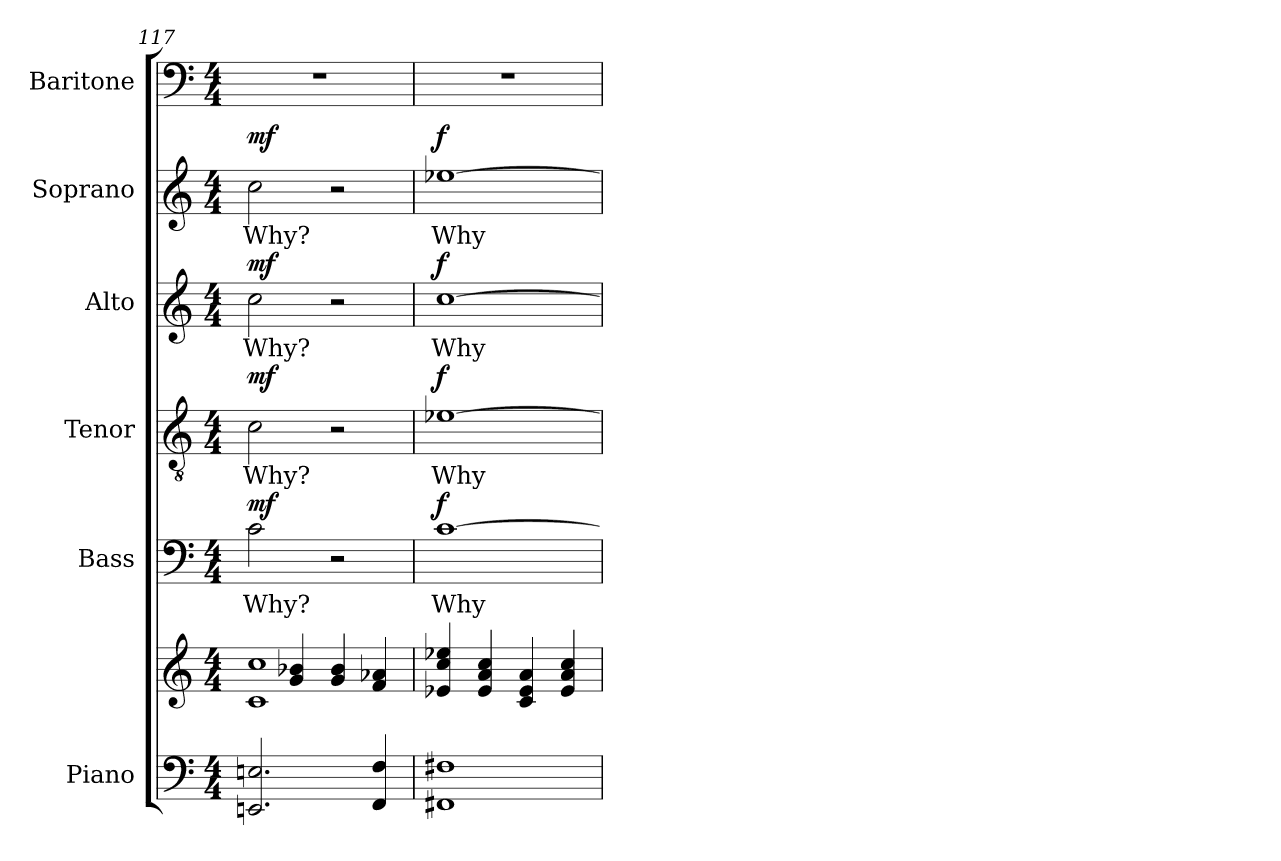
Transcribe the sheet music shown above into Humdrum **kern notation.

**kern	**kern	**kern	**text	**dynam	**kern	**text	**dynam	**kern	**text	**dynam	**kern	**text	**dynam	**kern
*part6	*part6	*part5	*part5	*part5	*part4	*part4	*part4	*part3	*part3	*part3	*part2	*part2	*part2	*part1
*staff7	*staff6	*staff5	*staff5	*staff5	*staff4	*staff4	*staff4	*staff3	*staff3	*staff3	*staff2	*staff2	*staff2	*staff1
*I"Piano	*	*I"Bass	*	*	*I"Tenor	*	*	*I"Alto	*	*	*I"Soprano	*	*	*I"Baritone
*	*	*I'B	*	*	*I'T	*	*	*I'A	*	*	*I'S	*	*	*
*clefF4	*clefG2	*clefF4	*	*	*clefGv2	*	*	*clefG2	*	*	*clefG2	*	*	*clefF4
*k[]	*k[]	*k[]	*	*	*k[]	*	*	*k[]	*	*	*k[]	*	*	*k[]
*C:	*C:	*C:	*	*	*C:	*	*	*C:	*	*	*C:	*	*	*C:
*M4/4	*M4/4	*M4/4	*	*	*M4/4	*	*	*M4/4	*	*	*M4/4	*	*	*M4/4
=117	=117	=117	=117	=117	=117	=117	=117	=117	=117	=117	=117	=117	=117	=117
*	*^	*	*	*	*	*	*	*	*	*	*	*	*	*
!	!	!	!	!LO:LY:b	!LO:DY:b	!	!LO:LY:b	!LO:DY:b	!	!LO:LY:b	!LO:DY:b	!	!LO:LY:b	!LO:DY:b	!
2.EEn 2.En	4ryy	1c\ 1cc\	2c	Why?	mf	2c	Why?	mf	2cc	Why?	mf	2cc	Why?	mf	1r
.	4g 4b-X	.	.	.	.	.	.	.	.	.	.	.	.	.	.
.	4g 4b-	.	2r	.	.	2r	.	.	2r	.	.	2r	.	.	.
4FF 4F	4f 4a-X	.	.	.	.	.	.	.	.	.	.	.	.	.	.
=118	=118	=118	=118	=118	=118	=118	=118	=118	=118	=118	=118	=118	=118	=118	=118
!	!	!	!	!LO:LY:b	!LO:DY:b	!	!LO:LY:b	!LO:DY:b	!	!LO:LY:b	!LO:DY:b	!	!LO:LY:b	!LO:DY:b	!
1FF#X 1F#X	4e-X 4cc 4ee-X	2ryy	[1c	Why	f	[1e-X	Why	f	[1cc	Why	f	[1ee-X	Why	f	1r
.	4e- 4a 4cc	.	.	.	.	.	.	.	.	.	.	.	.	.	.
.	4c 4e- 4a	2ryy	.	.	.	.	.	.	.	.	.	.	.	.	.
.	4e- 4a 4cc	.	.	.	.	.	.	.	.	.	.	.	.	.	.
*	*v	*v	*	*	*	*	*	*	*	*	*	*	*	*	*
=	=	=	=	=	=	=	=	=	=	=	=	=	=	=
*-	*-	*-	*-	*-	*-	*-	*-	*-	*-	*-	*-	*-	*-	*-
